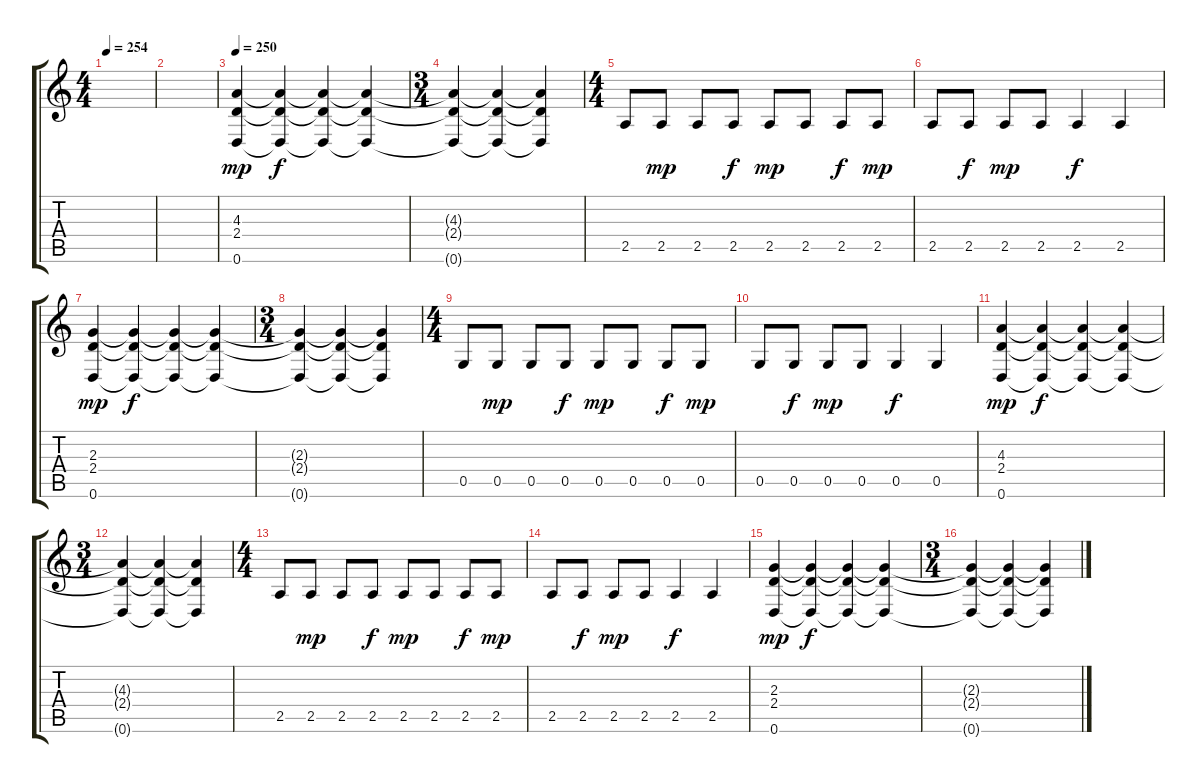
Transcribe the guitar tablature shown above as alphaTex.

\track "" {instrument overdrivenguitar}
\staff {score tabs}
\tuning (D4 A3 F3 C3 G2 D2) {hide}
\ts (4 4)
\tempo 254
\clef g2
\ks c
|
|
\tempo 250
(4.3 2.4 0.6).4{dy mp volume 9 balance 10 instrument overdrivenguitar} (4.3{t} 2.4{t} 0.6{t}).4{dy f} (4.3{t} 2.4{t} 0.6{t}).4 (4.3{t} 2.4{t} 0.6{t}).4 |
\ts (3 4)
(4.3{t} 2.4{t} 0.6{t}).4 (4.3{t} 2.4{t} 0.6{t}).4 (4.3{t} 2.4{t} 0.6{t}).4 |
\ts (4 4)
2.5.8 2.5.8{dy mp} 2.5.8 2.5.8{dy f} 2.5.8{dy mp} 2.5.8 2.5.8{dy f} 2.5.8{dy mp} |
2.5.8 2.5.8{dy f} 2.5.8{dy mp} 2.5.8 2.5.4{dy f} 2.5.4 |
(2.3 2.4 0.6).4{dy mp} (2.3{t} 2.4{t} 0.6{t}).4{dy f} (2.3{t} 2.4{t} 0.6{t}).4 (2.3{t} 2.4{t} 0.6{t}).4 |
\ts (3 4)
(2.3{t} 2.4{t} 0.6{t}).4 (2.3{t} 2.4{t} 0.6{t}).4 (2.3{t} 2.4{t} 0.6{t}).4 |
\ts (4 4)
0.5.8 0.5.8{dy mp} 0.5.8 0.5.8{dy f} 0.5.8{dy mp} 0.5.8 0.5.8{dy f} 0.5.8{dy mp} |
0.5.8 0.5.8{dy f} 0.5.8{dy mp} 0.5.8 0.5.4{dy f} 0.5.4 |
(4.3 2.4 0.6).4{dy mp} (4.3{t} 2.4{t} 0.6{t}).4{dy f} (4.3{t} 2.4{t} 0.6{t}).4 (4.3{t} 2.4{t} 0.6{t}).4 |
\ts (3 4)
(4.3{t} 2.4{t} 0.6{t}).4 (4.3{t} 2.4{t} 0.6{t}).4 (4.3{t} 2.4{t} 0.6{t}).4 |
\ts (4 4)
2.5.8 2.5.8{dy mp} 2.5.8 2.5.8{dy f} 2.5.8{dy mp} 2.5.8 2.5.8{dy f} 2.5.8{dy mp} |
2.5.8 2.5.8{dy f} 2.5.8{dy mp} 2.5.8 2.5.4{dy f} 2.5.4 |
(2.3 2.4 0.6).4{dy mp} (2.3{t} 2.4{t} 0.6{t}).4{dy f} (2.3{t} 2.4{t} 0.6{t}).4 (2.3{t} 2.4{t} 0.6{t}).4 |
\ts (3 4)
(2.3{t} 2.4{t} 0.6{t}).4 (2.3{t} 2.4{t} 0.6{t}).4 (2.3{t} 2.4{t} 0.6{t}).4
